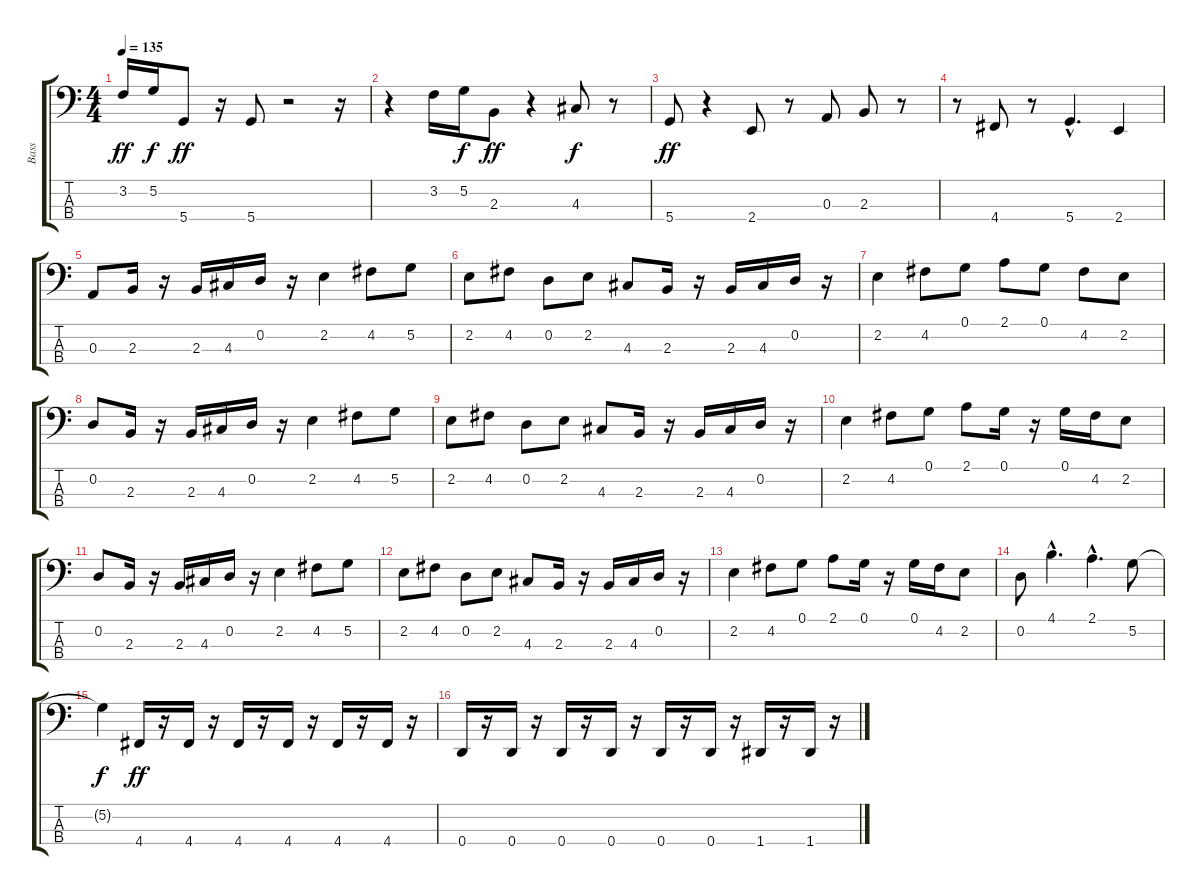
\track ("Bass" "Bass") {instrument electricbasspick}
\staff {score tabs}
\tuning (G2 D2 A1 D1) {hide}
\ts (4 4)
\tempo 135
\clef f4
\ks c
3.2.16{dy ff} 5.2.16{dy f} 5.4.8{dy ff} r.16 5.4.8 r.2 r.16 |
r.4 3.2.16 5.2.16{dy f} 2.3.8{dy ff} r.4 4.3.8{dy f} r.8 |
5.4.8{dy ff} r.4 2.4.8 r.8 0.3.8 2.3.8 r.8 |
r.8 4.4.8 r.8 5.4{hac}.4{d} 2.4.4 |
0.3.8 2.3.16 r.16 2.3.16 4.3.16 0.2.16 r.16 2.2.4 4.2.8 5.2.8 |
2.2.8 4.2.8 0.2.8 2.2.8 4.3.8 2.3.16 r.16 2.3.16 4.3.16 0.2.16 r.16 |
2.2.4 4.2.8 0.1.8 2.1.8 0.1.8 4.2.8 2.2.8 |
0.2.8 2.3.16 r.16 2.3.16 4.3.16 0.2.16 r.16 2.2.4 4.2.8 5.2.8 |
2.2.8 4.2.8 0.2.8 2.2.8 4.3.8 2.3.16 r.16 2.3.16 4.3.16 0.2.16 r.16 |
2.2.4 4.2.8 0.1.8 2.1.8 0.1.16 r.16 0.1.16 4.2.16 2.2.8 |
0.2.8 2.3.16 r.16 2.3.16 4.3.16 0.2.16 r.16 2.2.4 4.2.8 5.2.8 |
2.2.8 4.2.8 0.2.8 2.2.8 4.3.8 2.3.16 r.16 2.3.16 4.3.16 0.2.16 r.16 |
2.2.4 4.2.8 0.1.8 2.1.8 0.1.16 r.16 0.1.16 4.2.16 2.2.8 |
0.2.8 4.1{hac}.4{d} 2.1{hac}.4{d} 5.2.8 |
5.2{t}.4{dy f} 4.4.16{dy ff} r.16 4.4.16 r.16 4.4.16 r.16 4.4.16 r.16 4.4.16 r.16 4.4.16 r.16 |
0.4.16 r.16 0.4.16 r.16 0.4.16 r.16 0.4.16 r.16 0.4.16 r.16 0.4.16 r.16 1.4.16 r.16 1.4.16 r.16
